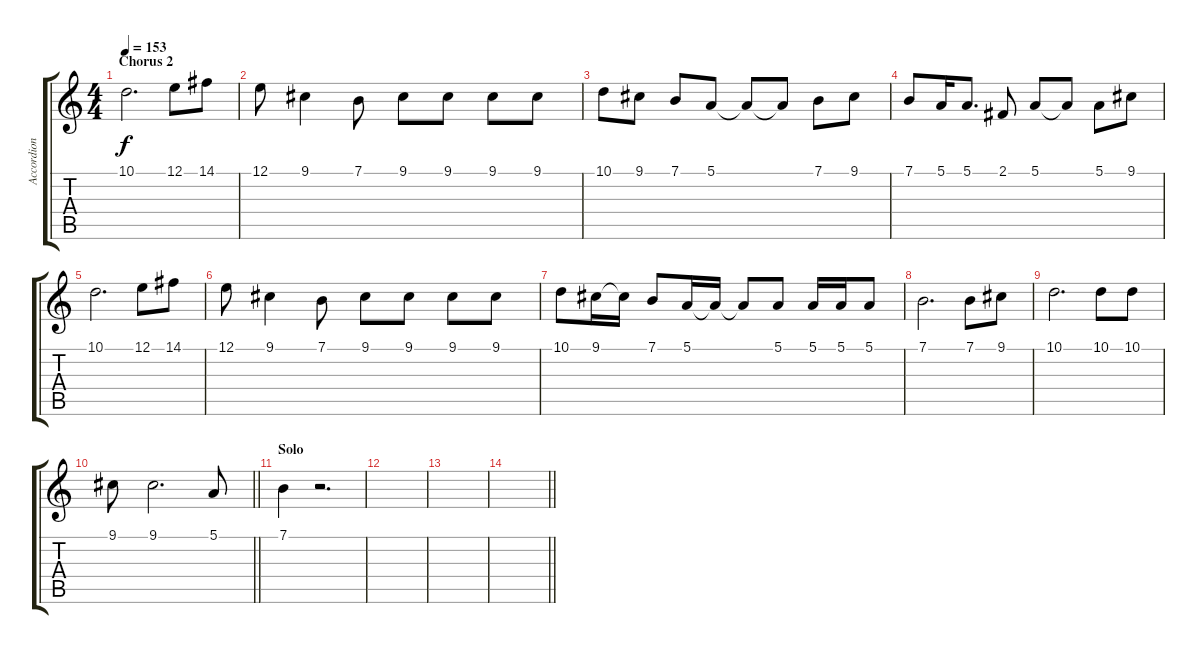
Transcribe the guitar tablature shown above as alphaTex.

\track ("Accordion Matt Hensley" "Accordion ") {instrument accordion}
\staff {score tabs}
\tuning (E4 B3 G3 D3 A2 E2) {hide}
\ts (4 4)
\section ("" "Chorus 2")
\tempo 153
\clef g2
\ks c
10.1.2{d dy f} 12.1.8 14.1.8 |
12.1.8 9.1.4 7.1.8 9.1.8 9.1.8 9.1.8 9.1.8 |
10.1.8 9.1.8 7.1.8 5.1.8 5.1{t}.8 5.1{t}.8 7.1.8 9.1.8 |
7.1.8 5.1.16 5.1.8{d} 2.1.8 5.1.8 5.1{t}.8 5.1.8 9.1.8 |
10.1.2{d} 12.1.8 14.1.8 |
12.1.8 9.1.4 7.1.8 9.1.8 9.1.8 9.1.8 9.1.8 |
10.1.8 9.1.16 9.1{t}.16 7.1.8 5.1.16 5.1{t}.16 5.1{t}.8 5.1.8 5.1.16 5.1.16 5.1.8 |
7.1.2{d} 7.1.8 9.1.8 |
10.1.2{d} 10.1.8 10.1.8 |
\barLineRight lightlight
9.1.8 9.1.2{d} 5.1.8 |
\section ("" "Solo")
7.1.4 r.2{d} |
|
|
\barLineRight lightlight
